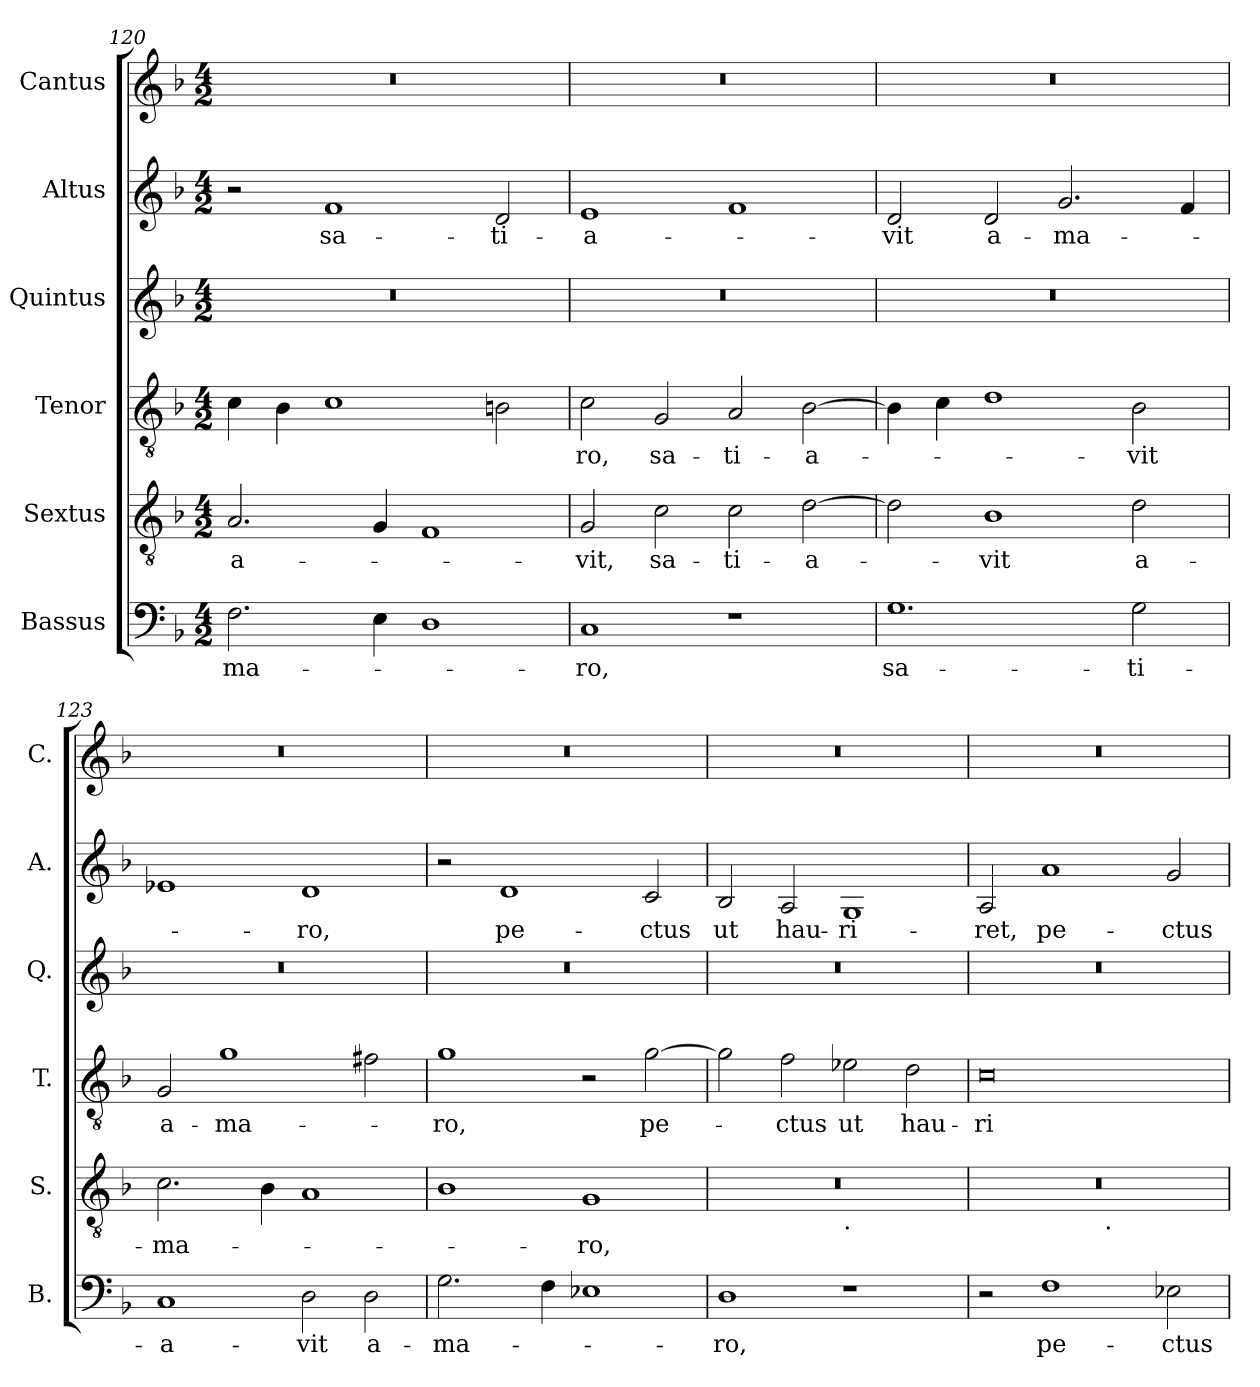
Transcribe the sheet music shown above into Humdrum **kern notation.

**kern	**text	**kern	**text	**kern	**text	**kern	**kern	**text	**kern
*part6	*part6	*part5	*part5	*part4	*part4	*part3	*part2	*part2	*part1
*staff6	*staff6	*staff5	*staff5	*staff4	*staff4	*staff3	*staff2	*staff2	*staff1
*I"Bassus	*	*I"Sextus	*	*I"Tenor	*	*I"Quintus	*I"Altus	*	*I"Cantus
*I'B.	*	*I'S.	*	*I'T.	*	*I'Q.	*I'A.	*	*I'C.
*clefF4	*	*clefGv2	*	*clefGv2	*	*clefG2	*clefG2	*	*clefG2
*k[b-]	*	*k[b-]	*	*k[b-]	*	*k[b-]	*k[b-]	*	*k[b-]
*M4/2	*	*M4/2	*	*M4/2	*	*M4/2	*M4/2	*	*M4/2
=120	=120	=120	=120	=120	=120	=120	=120	=120	=120
!	!LO:LY:b	!	!LO:LY:b	!	!	!	!	!	!
2.F\	-ma-	2.A/	-a-	4c\	.	0r	2r	.	0r
.	.	.	.	4B-\	.	.	.	.	.
!	!	!	!	!	!	!	!	!LO:LY:b	!
.	.	.	.	1c	.	.	1f	sa-	.
4E\	.	4G/	.	.	.	.	.	.	.
1D	.	1F	.	.	.	.	.	.	.
!	!	!	!	!	!	!	!	!LO:LY:b	!
.	.	.	.	2Bn\	.	.	2d/	-ti-	.
!!LO:PB:g=z
=121	=121	=121	=121	=121	=121	=121	=121	=121	=121
!	!LO:LY:b	!	!LO:LY:b	!	!LO:LY:b	!	!	!LO:LY:b	!
1C	-ro,	2G/	-vit,	2c\	-ro,	0r	1e	-a-	0r
!	!	!	!LO:LY:b	!	!LO:LY:b	!	!	!	!
.	.	2c\	sa-	2G/	sa-	.	.	.	.
!	!	!	!LO:LY:b	!	!LO:LY:b	!	!	!	!
1r	.	2c\	-ti-	2A/	-ti-	.	1f	.	.
!	!	!	!LO:LY:b	!	!LO:LY:b	!	!	!	!
.	.	[2d\	-a-	[2B-\	-a-	.	.	.	.
=122	=122	=122	=122	=122	=122	=122	=122	=122	=122
!	!LO:LY:b	!	!	!	!	!	!	!LO:LY:b	!
1.G	sa-	2d\]	.	4B-\]	.	0r	2d/	-vit	0r
.	.	.	.	4c\	.	.	.	.	.
!	!	!	!LO:LY:b	!	!	!	!	!LO:LY:b	!
.	.	1B-	-vit	1d	.	.	2d/	a-	.
!	!	!	!	!	!	!	!	!LO:LY:b	!
.	.	.	.	.	.	.	2.g/	-ma-	.
!	!LO:LY:b	!	!LO:LY:b	!	!LO:LY:b	!	!	!	!
2G\	-ti-	2d\	a-	2B-\	-vit	.	.	.	.
.	.	.	.	.	.	.	4f/	.	.
=123	=123	=123	=123	=123	=123	=123	=123	=123	=123
!	!LO:LY:b	!	!LO:LY:b	!	!LO:LY:b	!	!	!	!
1C	-a-	2.c\	-ma-	2G/	a-	0r	1e-X	.	0r
!	!	!	!	!	!LO:LY:b	!	!	!	!
.	.	.	.	1g	-ma-	.	.	.	.
.	.	4B-\	.	.	.	.	.	.	.
!	!LO:LY:b	!	!	!	!	!	!	!LO:LY:b	!
2D\	-vit	1A	.	.	.	.	1d	-ro,	.
!	!LO:LY:b	!	!	!	!	!	!	!	!
2D\	a-	.	.	2f#X\	.	.	.	.	.
=124	=124	=124	=124	=124	=124	=124	=124	=124	=124
!	!LO:LY:b	!	!	!	!LO:LY:b	!	!	!	!
2.G\	-ma-	1B-	.	1g	-ro,	0r	2r	.	0r
!	!	!	!	!	!	!	!	!LO:LY:b	!
.	.	.	.	.	.	.	1d	pe-	.
4F\	.	.	.	.	.	.	.	.	.
!	!	!	!LO:LY:b	!	!	!	!	!	!
1E-X	.	1G	-ro,	2r	.	.	.	.	.
!	!	!	!	!	!LO:LY:b	!	!	!LO:LY:b	!
.	.	.	.	[2g\	pe-	.	2c/	-ctus	.
=125	=125	=125	=125	=125	=125	=125	=125	=125	=125
!	!LO:LY:b	!	!	!	!	!	!	!LO:LY:b	!
*	*	*^	*	*	*	*	*	*	*
1D	-ro,	0r	1ryy	.	2g\]	.	0r	2B-/	ut	0r
!	!	!	!	!	!	!LO:LY:b	!	!	!LO:LY:b	!
.	.	.	.	.	2f\	-ctus	.	2A/	hau-	.
!	!	!	!LO:TX:b:t=.	!	!	!	!	!	!	!
!	!	!	!	!	!	!LO:LY:b	!	!	!LO:LY:b	!
1r	.	.	1ryy	.	2e-X\	ut	.	1G	-ri-	.
!	!	!	!	!	!	!LO:LY:b	!	!	!	!
.	.	.	.	.	2d\	hau-	.	.	.	.
=126	=126	=126	=126	=126	=126	=126	=126	=126	=126	=126
!	!	!	!	!	!	!LO:LY:b	!	!	!LO:LY:b	!
2r	.	0r	1ryy	.	0c	-ri-	0r	2A/	-ret,	0r
!	!LO:LY:b	!	!	!	!	!	!	!	!LO:LY:b	!
1F	pe-	.	.	.	.	.	.	1a	pe-	.
!	!	!	!LO:TX:b:t=.	!	!	!	!	!	!	!
.	.	.	1ryy	.	.	.	.	.	.	.
!	!LO:LY:b	!	!	!	!	!	!	!	!LO:LY:b	!
2E-X\	-ctus	.	.	.	.	.	.	2g/	-ctus	.
*	*	*v	*v	*	*	*	*	*	*	*
=	=	=	=	=	=	=	=	=	=
*-	*-	*-	*-	*-	*-	*-	*-	*-	*-
